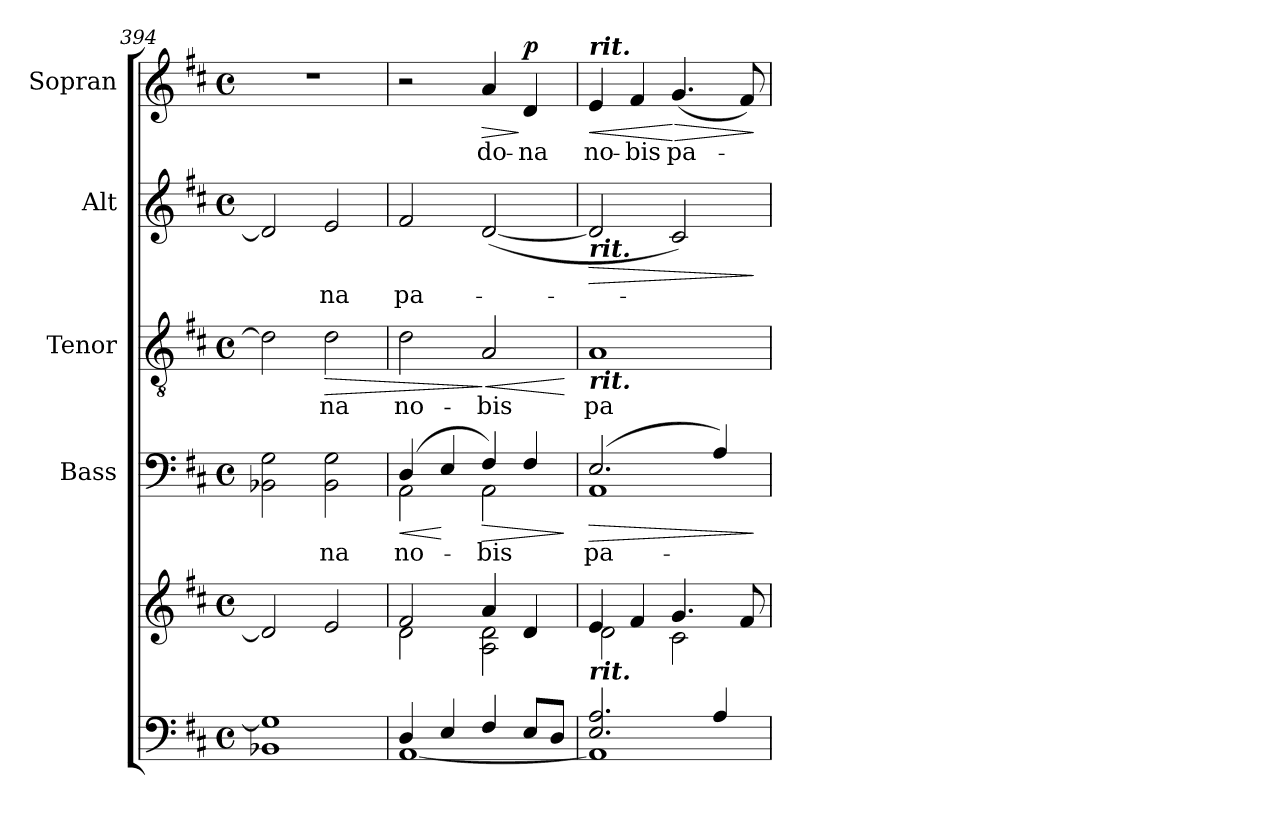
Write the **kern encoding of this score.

**kern	**kern	**kern	**text	**dynam	**kern	**text	**dynam	**kern	**text	**dynam	**kern	**text	**dynam
*part5	*part5	*part4	*part4	*part4	*part3	*part3	*part3	*part2	*part2	*part2	*part1	*part1	*part1
*staff6	*staff5	*staff4	*staff4	*staff4	*staff3	*staff3	*staff3	*staff2	*staff2	*staff2	*staff1	*staff1	*staff1
*	*	*I"Bass	*	*	*I"Tenor	*	*	*I"Alt	*	*	*I"Sopran	*	*
*	*	*I'B.	*	*	*I'T.	*	*	*I'A.	*	*	*I'S.	*	*
*clefF4	*clefG2	*clefF4	*	*	*clefGv2	*	*	*clefG2	*	*	*clefG2	*	*
*k[f#c#]	*k[f#c#]	*k[f#c#]	*	*	*k[f#c#]	*	*	*k[f#c#]	*	*	*k[f#c#]	*	*
*D:	*D:	*D:	*	*	*D:	*	*	*D:	*	*	*D:	*	*
*M4/4	*M4/4	*M4/4	*	*	*M4/4	*	*	*M4/4	*	*	*M4/4	*	*
*met(c)	*met(c)	*met(c)	*	*	*met(c)	*	*	*met(c)	*	*	*met(c)	*	*
=394	=394	=394	=394	=394	=394	=394	=394	=394	=394	=394	=394	=394	=394
*^	*	*	*	*	*	*	*	*	*	*	*	*	*
1G]	1BB-X	2d/]	2BB-X\ 2G\	.	.	2d\]	.	.	2d/]	.	.	1r	.	.
!	!	!	!	!LO:LY:b	!	!	!LO:LY:b	!LO:HP:b	!	!LO:LY:b	!	!	!	!
.	.	2e/	2BB-\ 2G\	-na	.	2d\	-na	>	2e/	-na	.	.	.	.
=395	=395	=395	=395	=395	=395	=395	=395	=395	=395	=395	=395	=395	=395	=395
*	*	*^	*	*	*	*	*	*	*	*	*	*	*	*
!	!	!	!	!	!LO:LY:b	!LO:HP:b	!	!LO:LY:b	!	!	!LO:LY:b	!	!	!	!
*	*	*	*	*^	*	*	*	*	*	*	*	*	*	*	*
4D/	[<1AA	2f#/	2d\	(4D/	2AA\	no-	<	2d\	no-	.	2f#/	pa-	.	2r	.	.
4E/	.	.	.	4E/	.	.	[	.	.	.	.	.	.	.	.	.
!	!	!	!	!	!	!LO:LY:b	!LO:HP:b	!	!LO:LY:b	!LO:HP:n=1:b	!	!	!	!	!LO:LY:b	!LO:HP:b
4F#/	.	4a/	2A\ 2d\	4F#/)	2AA\	-bis	>	2A/	-bis	] <	(<[2d/	.	.	4a/	do-	>
!	!	!	!	!	!	!	!	!	!	!	!	!	!	!	!LO:LY:b	!LO:DY:n=1:a
8E/L	.	4d/	.	4F#/	.	.	.	.	.	.	.	.	.	4d/	-na	] p
8D/J	.	.	.	.	.	.	.	.	.	.	.	.	.	.	.	.
*v	*v	*	*	*v	*v	*	*	*	*	*	*	*	*	*	*	*
*	*v	*v	*	*	*	*	*	*	*	*	*	*	*	*
.	.	.	.	]	.	.	[	.	.	.	.	.	.
=396	=396	=396	=396	=396	=396	=396	=396	=396	=396	=396	=396	=396	=396
*^	*^	*	*	*	*	*	*	*	*	*	*	*	*
!	!	!	!	!	!	!	!	!	!	!	!	!	!LO:TX:a:Bi:t=rit.	!	!
!	!	!	!	!	!	!	!	!	!	!LO:TX:b:Bi:t=rit.	!	!	!	!	!
!	!	!	!	!	!	!	!LO:TX:b:Bi:t=rit.	!	!	!	!	!	!	!	!
!	!	!	!	!LO:TX:a:Bi:t=rit.	!	!	!	!	!	!	!	!	!	!	!
!	!	!LO:TX:b:Bi:t=rit.	!	!	!	!	!	!	!	!	!	!	!	!	!
!	!	!	!	!	!LO:LY:b	!LO:HP:b	!	!LO:LY:b	!	!	!	!LO:HP:b	!	!LO:LY:b	!LO:HP:b
*	*	*	*	*^	*	*	*	*	*	*	*	*	*	*	*
2.E/ 2.A/	1AA]	4e/	2d\	(2.E/	1AA	pa-	>	1A	pa-	.	2d/]	.	>	4e/	no-	<
!	!	!	!	!	!	!	!	!	!	!	!	!	!	!	!LO:LY:b	!
.	.	4f#/	.	.	.	.	.	.	.	.	.	.	.	4f#/	-bis	.
!	!	!	!	!	!	!	!	!	!	!	!	!	!	!	!LO:LY:b	!LO:HP:n=1:b
.	.	4.g/	2c#\	.	.	.	.	.	.	.	2c#/)	.	.	(<4.g/	pa-	[ >
4A/	.	.	.	4A/)	.	.	.	.	.	.	.	.	.	.	.	.
.	.	8f#/	.	.	.	.	.	.	.	.	.	.	.	8f#/)	.	.
*v	*v	*	*	*v	*v	*	*	*	*	*	*	*	*	*	*	*
*	*v	*v	*	*	*	*	*	*	*	*	*	*	*	*
.	.	.	.	]	.	.	.	.	.	]	.	.	]
=	=	=	=	=	=	=	=	=	=	=	=	=	=
*-	*-	*-	*-	*-	*-	*-	*-	*-	*-	*-	*-	*-	*-
